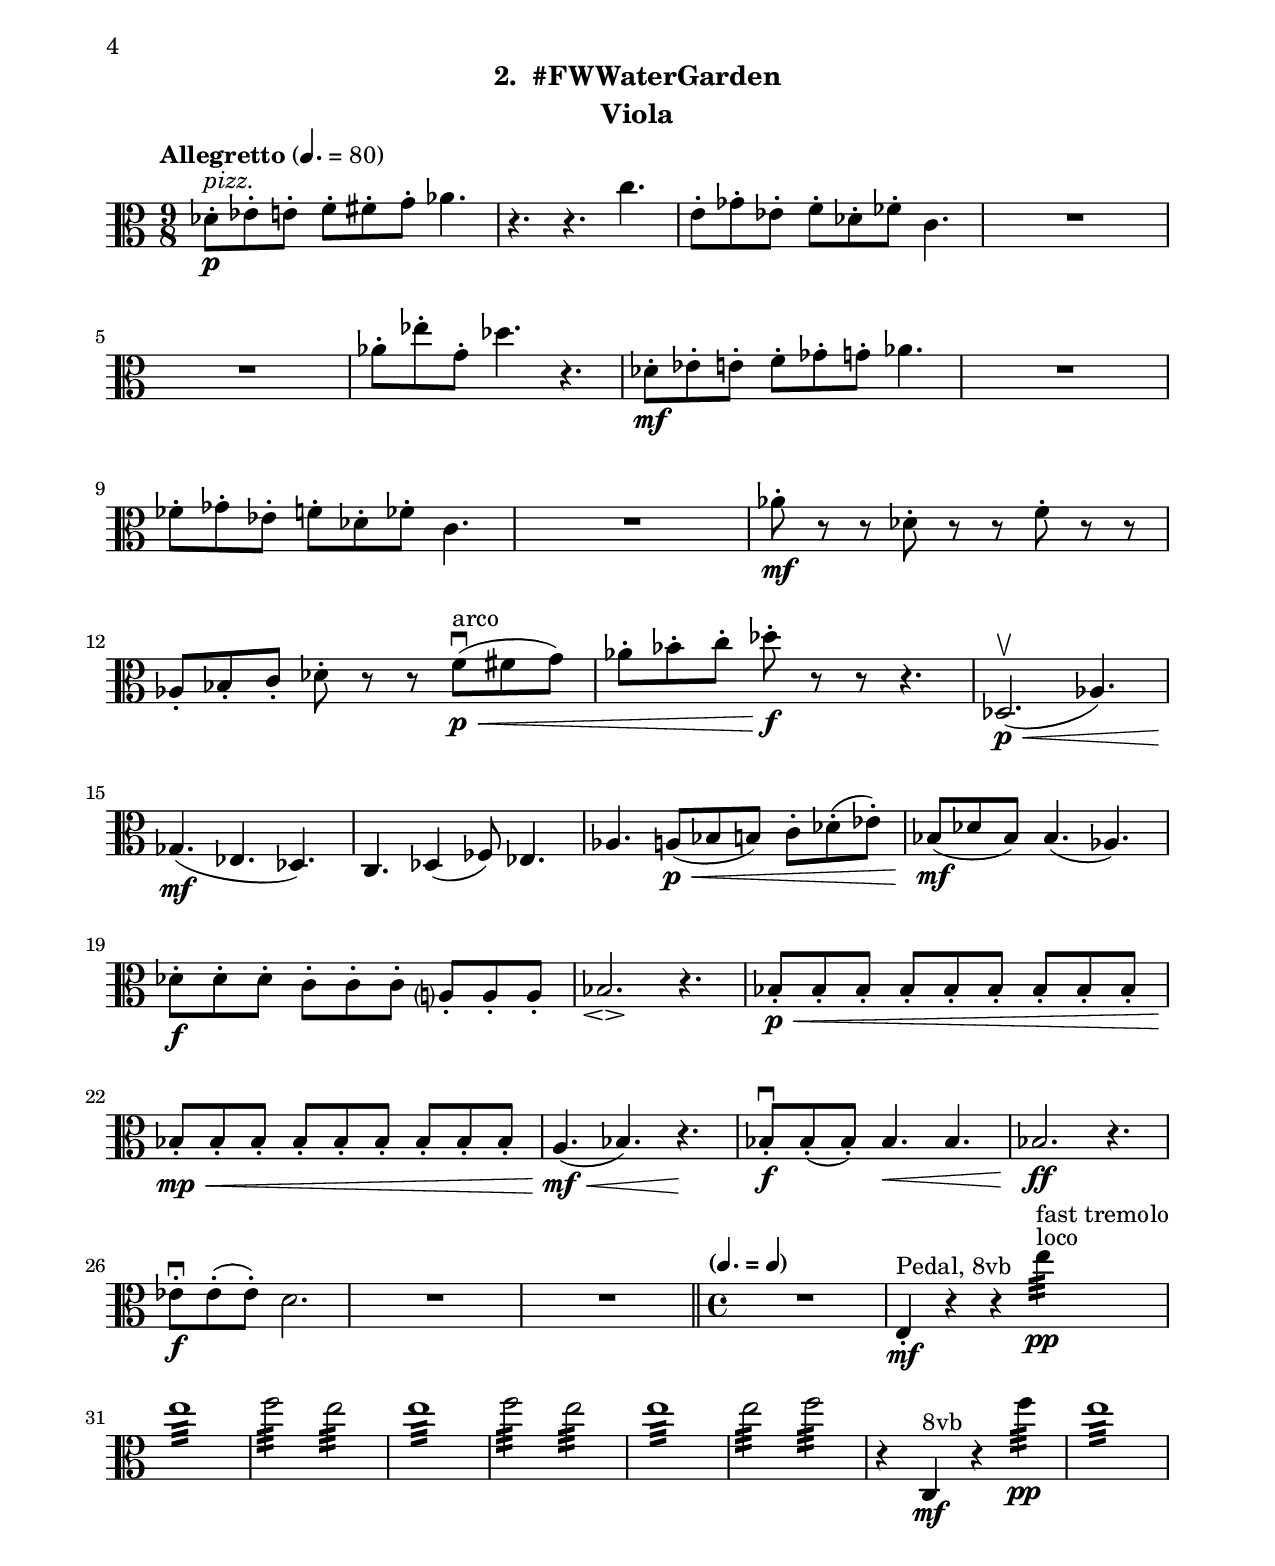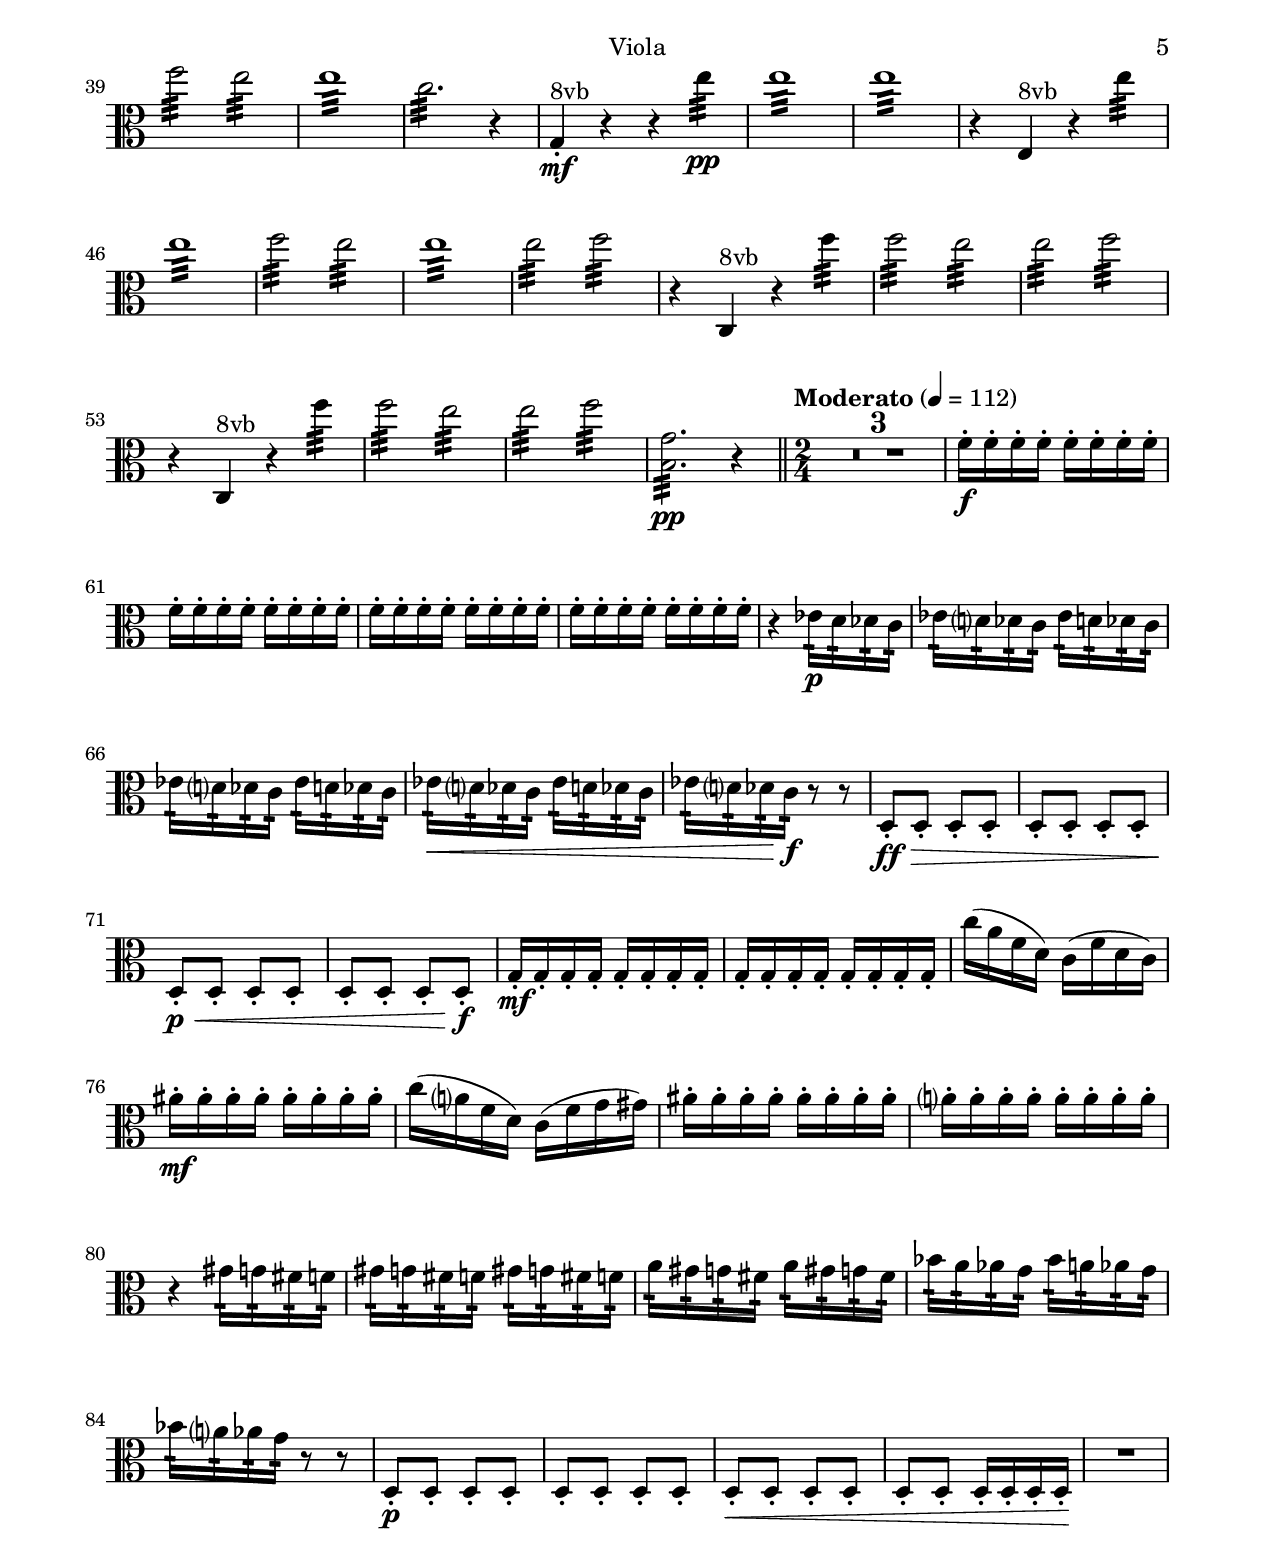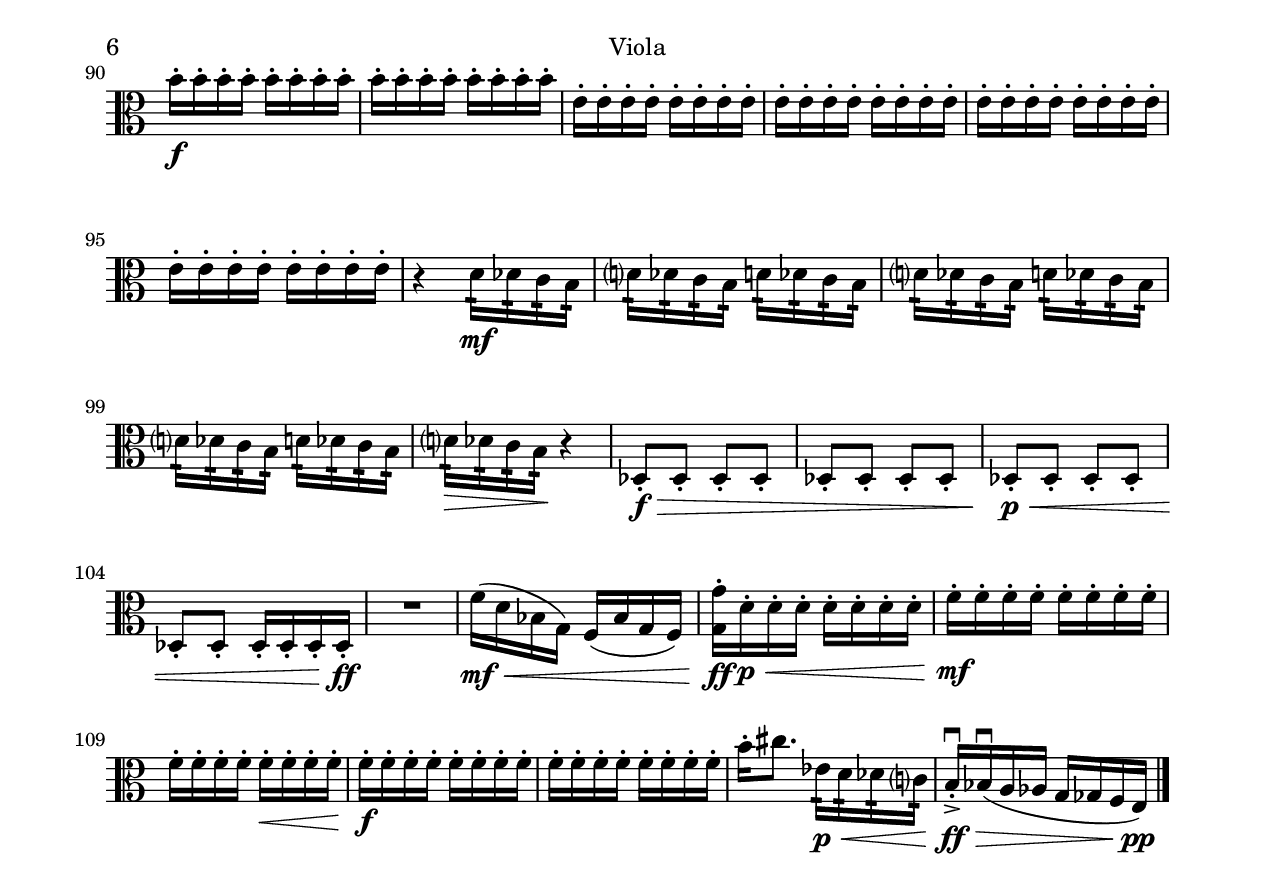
\version "2.12.0"
#(set-default-paper-size "letter")
#(set-global-staff-size 21)

\paper {
  line-width    = 180\mm
  left-margin   = 20\mm
  top-margin    = 10\mm
  bottom-margin = 15\mm
  indent = 0 \mm 
  ragged-bottom = ##f  
  first-page-number = 4
  print-first-page-number = ##t  
  two-sided = ##t
  binding-offset = 0.25\in
  }

\header {
    subtitle = "2.  #FWWaterGarden"
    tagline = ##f
    instrument = "Viola"                     %% CHANGE INSTRUMENT NAME
    }

AvoiceAA = \relative c'{
    \clef alto
    %staffkeysig
    \key c \major 
    %bartimesig: 
    \time 9/8 
    \tempo "Allegretto" 4. = 80  
    des8-.  ^\markup {\italic "pizz."} \p ees-.  e-.  f-.  fis-.  g-.  aes4.      | % 1
    r4. r4. c4.      | % 2
    e,8-.  ges-.  ees-.  f-.  des-.  fes-.  c4.      | % 3
    R1*9/8      | % 4
    R      | % 5
    aes'8-.  ees'-.  g,-.  des'4. r4.      | % 6
    des,8-.  \mf ees-.  e-.  f-.  ges-.  g-.  aes4.      | % 7
    R1*9/8      | % 8
    fes8-.  ges-.  ees-.  f-.  des-.  fes-.  c4.      | % 9
    R1*9/8      | % 10
    aes'8-.  \mf r r des,-.  r r f-.  r r      | % 11
    aes,-.  bes-.  c-.  des-.  r r f( \< ^\markup {\upright  "arco"} \p \downbow fis g)      | % 12
    aes-.  bes-.  c-.  des-.  \f r r r4.     | % 13
    des,,2.( \< \p \upbow aes'4.)      | % 14
    ges4.( \mf ees4. des4.)      | % 15
    c4. des4( fes8) ees4.      | % 16
    aes4. a8( \< \p bes b) c-.  des-. ( ees-. )      | % 17
    bes( \mf des bes) bes4.( aes4.)      | % 18
    des8-.  \f des-.  des-.  c-.  c-.  c-.  a-.  a-.  a-.       | % 19
    bes2.\espressivo  r4.      | % 20
    bes8-.  \< \p bes-.  bes-.  bes-.  bes-.  bes-.  bes-.  bes-.  bes-.       | % 21
    bes-.  \< \mp bes-.  bes-.  bes-.  bes-.  bes-.  bes-.  bes-.  bes-.       | % 22
    a4.( \< \mf bes4.) r4.\!      | % 23
    bes8-. \f \downbow bes-.(  bes-.)  bes4. \< bes      | % 24
    bes2. \ff r4.      | % 25
    ees8-. \f \downbow ees-.(  ees-.)  d2.      | % 26
    R1*9/8  | % 27
    R1*9/8 \bar "||"     | % 28
    %bartimesig: 
    \time 4/4 
    \tempo \markup { \concat { ( \smaller \general-align #Y #DOWN \note #"4." #1 " = " \smaller \general-align #Y #DOWN \note #"4" #1 ) } }
    R1  | % 
    e,4-.  ^\markup {\upright  "Pedal, 8vb"} \mf r r e'':32  \pp ^\markup {\upright  "loco"} ^\markup { "fast tremolo" }      | % 30
    e1:32       | % 31
    f2:32  e:32       | % 32
    e1:32       | % 33
    f2:32  e:32       | % 34
    e1:32       | % 35
    e2:32  f:32       | % 36
    r4 c,, \mf ^\markup {\upright  "8vb"} r f'':32  \pp      | % 37
    e1:32       | % 38
    f2:32  e:32       | % 39ais: a: gis: g: ais: a: gis: g: 
    e1:32       | % 40
    c2.:32  r4      | % 41
    g,-.  ^\markup {\upright  "8vb"} \mf r r e'':32  \pp      | % 42
    e1:32       | % 43
    e:32       | % 44
    r4 e,,^\markup {\upright  "8vb"} r e'':32       | % 45
    e1:32       | % 46
    f2:32  e:32       | % 47
    e1:32       | % 48
    e2:32  f:32       | % 49
    r4 c,,^\markup {\upright  "8vb"} r f'':32       | % 50
    f2:32  e:32       | % 51
    e:32  f:32       | % 52
    r4 c,,^\markup {\upright  "8vb"} r f'':32       | % 53
    f2:32  e:32       | % 54
    e:32  f:32       | % 55
    <b,, g'>2.:32  \pp r4    \bar "||"      | % 56
    %bartimesig: 
    \time 2/4 
    \tempo "Moderato" 4 = 112  
    R2 *3  | % 
    f'16-. \f  f-.  f-.  f-.  f-.  f-.  f-.  f-.       | % 60
    f-.  f-.  f-.  f-.  f-.  f-.  f-.  f-.       | % 61
    f-.  f-.  f-.  f-.  f-.  f-.  f-.  f-.       | % 62
    f-.  f-.  f-.  f-.  f-.  f-.  f-.  f-.       | % 63
    r4 ees16:32 \p d: des: c:      | % 64
    ees: d: des: c: ees: d: des: c:      | % 65
    ees: d: des: c: ees: d: des: c:      | % 66
    ees: \< d: des: c: ees: d: des: c:      | % 67
    ees: d: des: c: \f r8 r      | % 68
    d,-.  \> \ff d-.  d-.  d-.       | % 69
    d-.  d-.  d-.  d-.       | % 70
    d-.  \! \< \p d-.  d-.  d-.       | % 71
    d-.  d-.  d-.  d-.  \! \f      | % 72
    g16-.  \mf g-.  g-.  g-.  g-.  g-.  g-.  g-.       | % 73
    g-.  g-.  g-.  g-.  g-.  g-.  g-.  g-.       | % 74
    c'( a f d) c( f d c)      | % 75
    ais'-.  \mf ais-.  ais-.  ais-.  ais-.  ais-.  ais-.  ais-.       | % 76
    c( a f d) c( f g gis)      | % 77
    ais-.  ais-.  ais-.  ais-.  ais-.  ais-.  ais-.  ais-.       | % 78
    a-.  a-.  a-.  a-.  a-.  a-.  a-.  a-.       | % 79
    r4 gis16:32 g: fis: f:      | % 80
    gis: g: fis: f: gis: g: fis: f:      | % 81
    a: gis: g: fis: a: gis: g: fis:      | % 82
    bes: a: aes: g: bes: a: aes: g:      | % 83
    bes: a: aes: g: r8 r      | % 84
    d,-.  \p d-.  d-.  d-.       | % 85
    d-.  d-.  d-.  d-.       | % 86
    d-.  \< d-.  d-.  d-.       | % 87
    d-.  d-.  d16-. d-. d-. d-. \!      | % 88
    R2  | % 
    \pageBreak
    b''16-.  \f b-.  b-.  b-.  b-.  b-.  b-.  b-.       | % 90
    b-.  b-.  b-.  b-.  b-.  b-.  b-.  b-.       | % 91
    e,-. e-.  e-.  e-.  e-.  e-.  e-.  e-.       | % 92
    e-.  e-.  e-.  e-.  e-.  e-.  e-.  e-.       | % 93
    e-.  e-.  e-.  e-.  e-.  e-.  e-.  e-.       | % 94
    e-.  e-.  e-.  e-.  e-.  e-.  e-.  e-.       | % 95
    r4 d16:32 \mf des: c: b:      | % 96
    d: des: c: b: d: des: c: b:      | % 97
    d: des: c: b: d: des: c: b:      | % 98
    d: des: c: b: d: des: c: b:      | % 99
    d: \> des: c: b: \! r4      | % 100
    des,8-.  \> \f des-.  des-.  des-.       | % 101
    des-.  des-.  des-.  des-.       | % 102
    des-.  \! \< \p des-.  des-.  des-.       | % 103
    des-.  des-.  des16-. des-. des-. des-. \ff      | % 104
    R2  | % 
    f'16( \< \mf d bes g) f( bes g f)      | % 106
    <g g'>-. \ff d'-. \< \p d-.  d-.  d-.  d-.  d-.  d-.       | % 107
    f-. \mf  f-.  f-.  f-.  f-.  f-.  f-.  f-.       | % 108
    f-.  f-.  f-.  f-.  f-. \< f-.  f-.  f-.       | % 109
    f-.  \f f-.  f-.  f-.  f-.  f-.  f-.  f-.       | % 110
    f-.  f-.  f-.  f-.  f-.  f-.  f-.  f-.       | % 111
    b16-. cis8. ees,16:32 \< \p d: des: c:      | % 112
    b16-. ->  \ff \> \downbow bes( \downbow a aes g ges f e)  \pp \bar "|." 
}% end of last bar in partorvoice

ApartA =  << 
  %    \mergeDifferentlyHeadedOn
  %    \mergeDifferentlyDottedOn 
  %        \context Voice = AvoiceAA{\voiceOne \AvoiceAA}\\ 
        \context Voice = AvoiceAA{ \AvoiceAA }
        >> 


\score { 
    << 
        \context Staff = ApartA << 
            \ApartA
        >>

      \set Score.skipBars = ##t
       #(set-accidental-style 'modern-cautionary)
      \set Score.markFormatter = #format-mark-box-letters %%boxed rehearsal-marks
  >>
}%% end of score-block 
